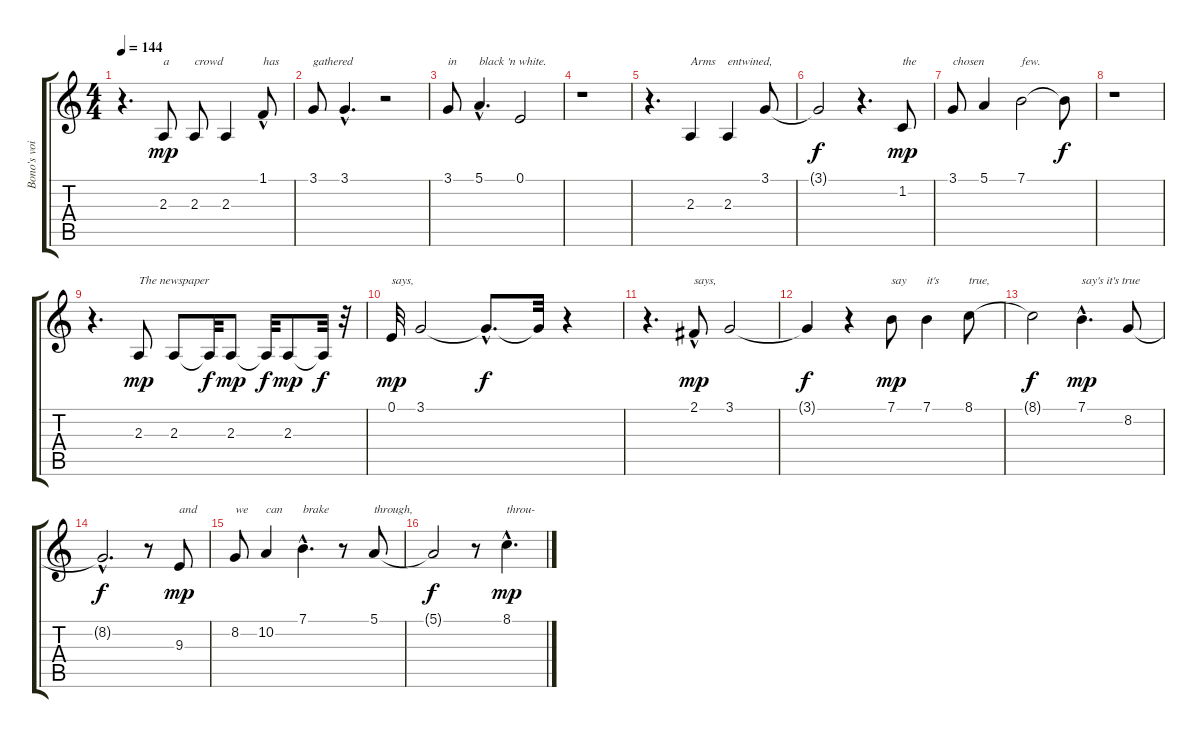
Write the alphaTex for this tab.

\track ("Bono's voice    " "Bono's voi") {instrument rockorgan}
\staff {score tabs}
\tuning (E4 B3 G3 D3 A2 E2) {hide}
\ts (4 4)
\tempo 144
\clef g2
\ks c
r.4{d dy mp} 2.3.8{txt "a"} 2.3.8{txt "crowd"} 2.3.4 1.1{hac}.8{txt "has"} |
3.1.8{txt "gathered"} 3.1{hac}.4{d} r.2 |
3.1.8{txt "in"} 5.1{hac}.4{d txt "black 'n white."} 0.1.2 |
r.1 |
r.4{d} 2.3.4{txt "Arms"} 2.3.4{txt "entwined,"} 3.1.8 |
3.1{t}.2{dy f} r.4{d} 1.2.8{txt "the" dy mp} |
3.1.8{txt "chosen"} 5.1.4 7.1.2{txt "few."} 7.1{t}.8{dy f} |
r.1 |
r.4{d} 2.3.8{txt "The newspaper" dy mp} 2.3.8 2.3{t}.32{dy f} 2.3.8{dy mp} 2.3{t}.32{dy f} 2.3.8{dy mp} 2.3{t}.32{dy f} r.32 |
0.1.32{txt "says," dy mp} 3.1.2 3.1{hac t}.8{d dy f} 3.1{t}.32 r.4 |
r.4{d} 2.1{hac}.8{txt "says," dy mp} 3.1.2 |
3.1{t}.4{dy f} r.4 7.1.8{txt "say " dy mp} 7.1.4{txt "it's"} 8.1.8{txt "true,"} |
8.1{t}.2{dy f} 7.1{hac}.4{d txt "say's it's true" dy mp} 8.2.8 |
8.2{hac t}.2{d dy f} r.8 9.3.8{txt "and" dy mp} |
8.2.8{txt "we"} 10.2.4{txt "can"} 7.1{hac}.4{d txt "brake"} r.8 5.1.8{txt "through,"} |
5.1{t}.2{dy f} r.8 8.1{hac}.4{d txt "throu-" dy mp}
